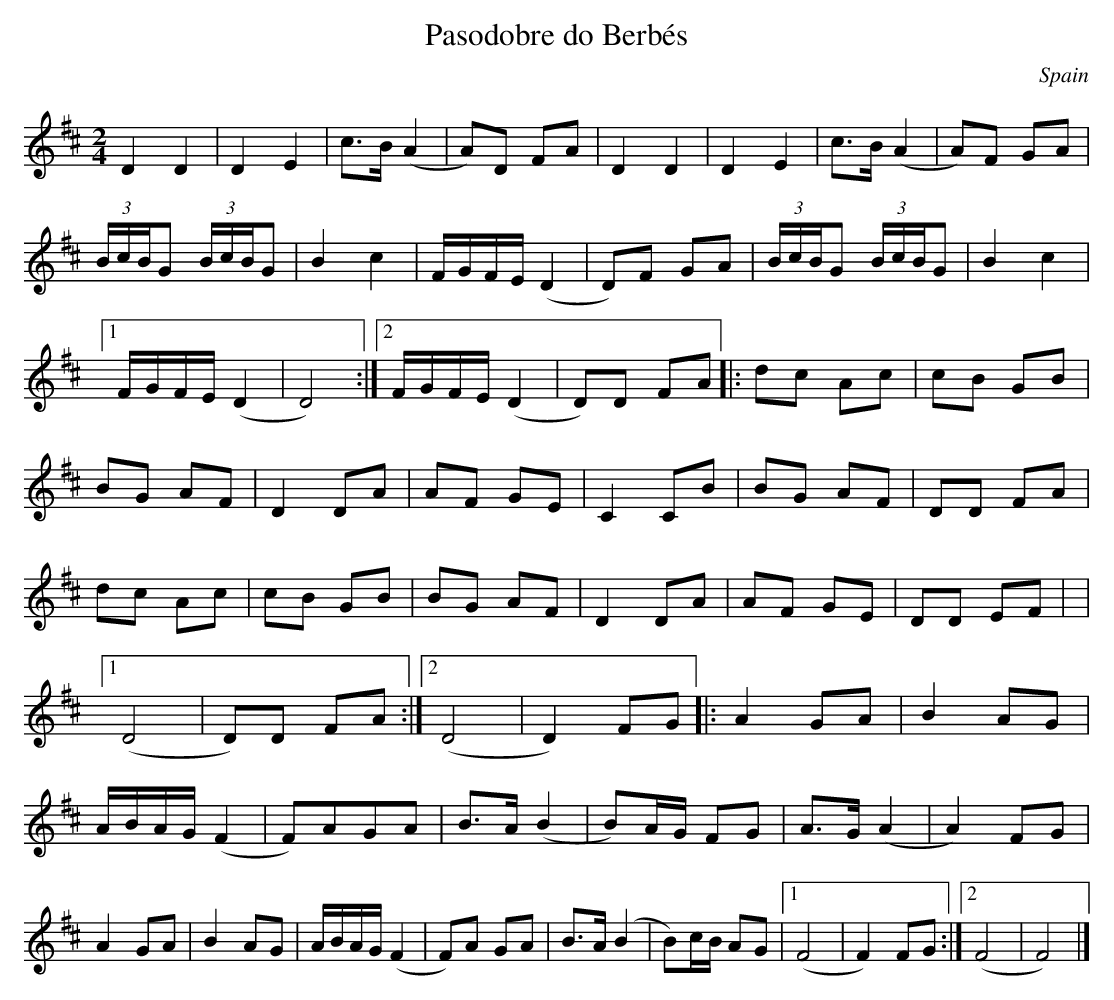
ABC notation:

X:1
T:Pasodobre do Berb\'es
O:Spain
M:2/4
K:D
D4 D4|D4 E4|c3B (A4|A2)D2 F2A2|\
D4 D4|D4 E4|c3B (A4|A2)F2 G2A2|\
(3BcBG2 (3BcBG2|B4 c4|FGFE (D4|D2)F2 G2A2|\
(3BcBG2 (3BcBG2|B4 c4\
|1 FGFE (D4|D8) :|2 FGFE (D4|D2)D2 F2A2|:\
d2c2 A2c2|c2B2 G2B2|B2G2 A2F2|D4 D2A2|\
A2F2 G2E2|C4 C2B2|B2G2 A2F2|D2D2 F2A2|\
d2c2 A2c2|c2B2 G2B2|B2G2 A2F2|D4 D2A2|\
A2F2 G2E2|D2D2 E2F2| \
|1 (D8|D2)D2 F2A2 :|2 (D8|D4) F2G2\
|:A4 G2A2|B4 A2G2|ABAG (F4|F2)A2G2A2|\
B3A (B4|B2)AG F2G2|A3G (A4|A4) F2G2|\
A4 G2A2|B4 A2G2|ABAG (F4|F2)A2 G2A2|\
B3A (B4|B2)cB A2G2\
|1 (F8|F4) F2G2 :|2 (F8|F8) |]
